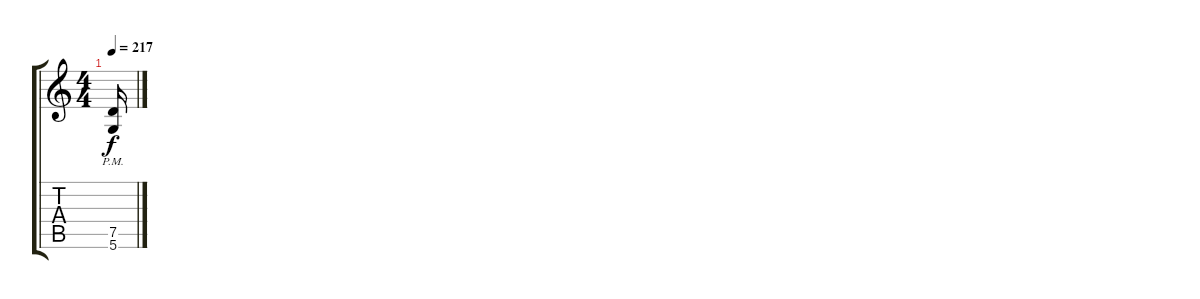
\track "" {instrument distortionguitar}
\staff {score tabs}
\tuning (D4 A3 F3 C3 G2 D2) {hide}
\ts (4 4)
\tempo 217
\clef g2
\ks c
(7.5{pm t} 5.6{pm t}).16{dy f}
